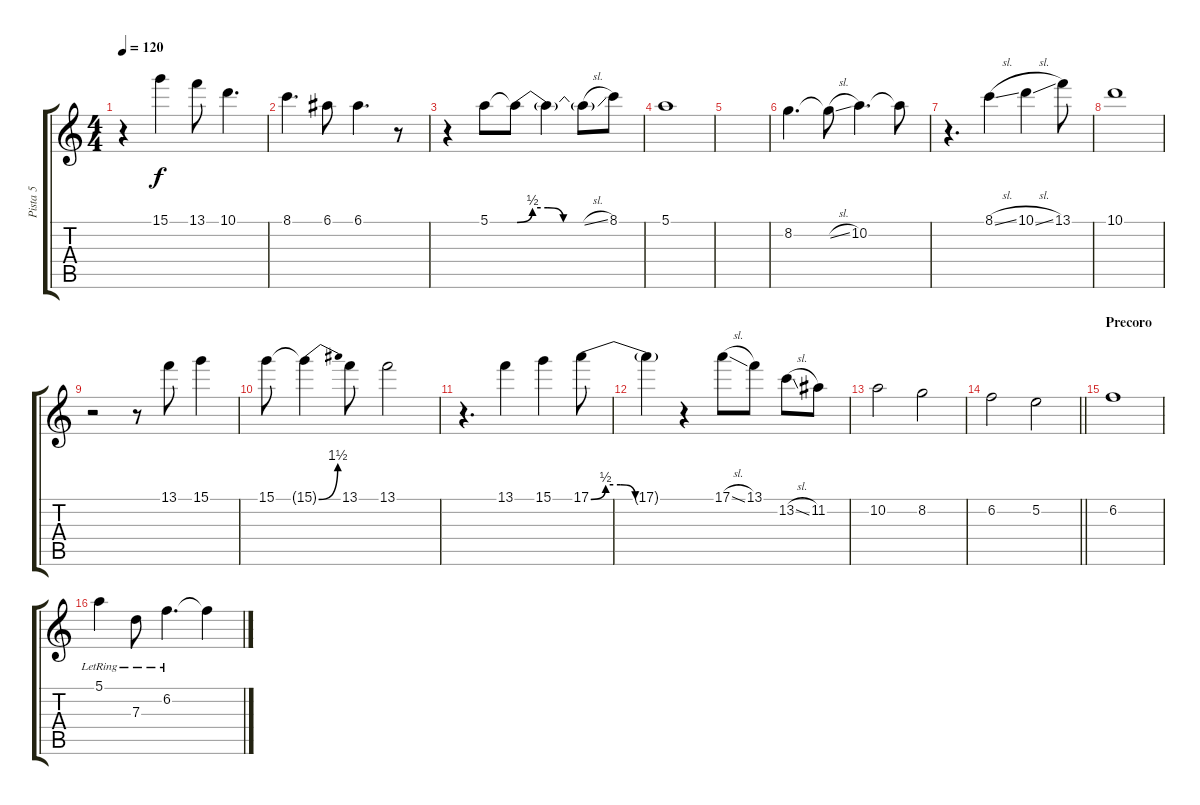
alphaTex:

\track ("Pista 5" "Pista 5") {instrument electricguitarclean}
\staff {score tabs}
\tuning (E4 B3 G3 D3 A2 E2) {hide}
\ts (4 4)
\tempo 120
\clef g2
\ks c
r.4{dy f} 15.1.4 13.1.8 10.1.4{d} |
8.1.4{d} 6.1.8 6.1.4{d} r.8 |
r.4 5.1.8 5.1{be (custom 0 0 10 2 20 2 30 0 60 0) t}.8 5.1{t}.4 5.1{sl t}.8 8.1.8 |
5.1.1 |
|
8.2.4{d} 8.2{sl t}.8 10.2.4{d} 10.2{t}.8 |
r.4{d} 8.1{sl}.4 10.1{sl}.4 13.1.8 |
10.1.1 |
r.2 r.8 13.1.8 15.1.4 |
15.1.8 15.1{be (bend 0 0 60 6) t}.4 13.1.8 13.1.2 |
r.4{d} 13.1.4 15.1.4 17.1{be (custom 0 0 10 2 20 2 30 0 60 0)}.8 |
17.1{t}.4 r.4 17.1{sl}.8 13.1.8 13.2{sl}.8 11.2.8 |
10.2.2 8.2.2 |
\barLineRight lightlight
6.2.2 5.2.2 |
\section ("" "Precoro")
6.2.1 |
5.1{lr}.4{volume 11} 7.3{lr}.8 6.2{lr}.4{d} 6.2{t}.4
